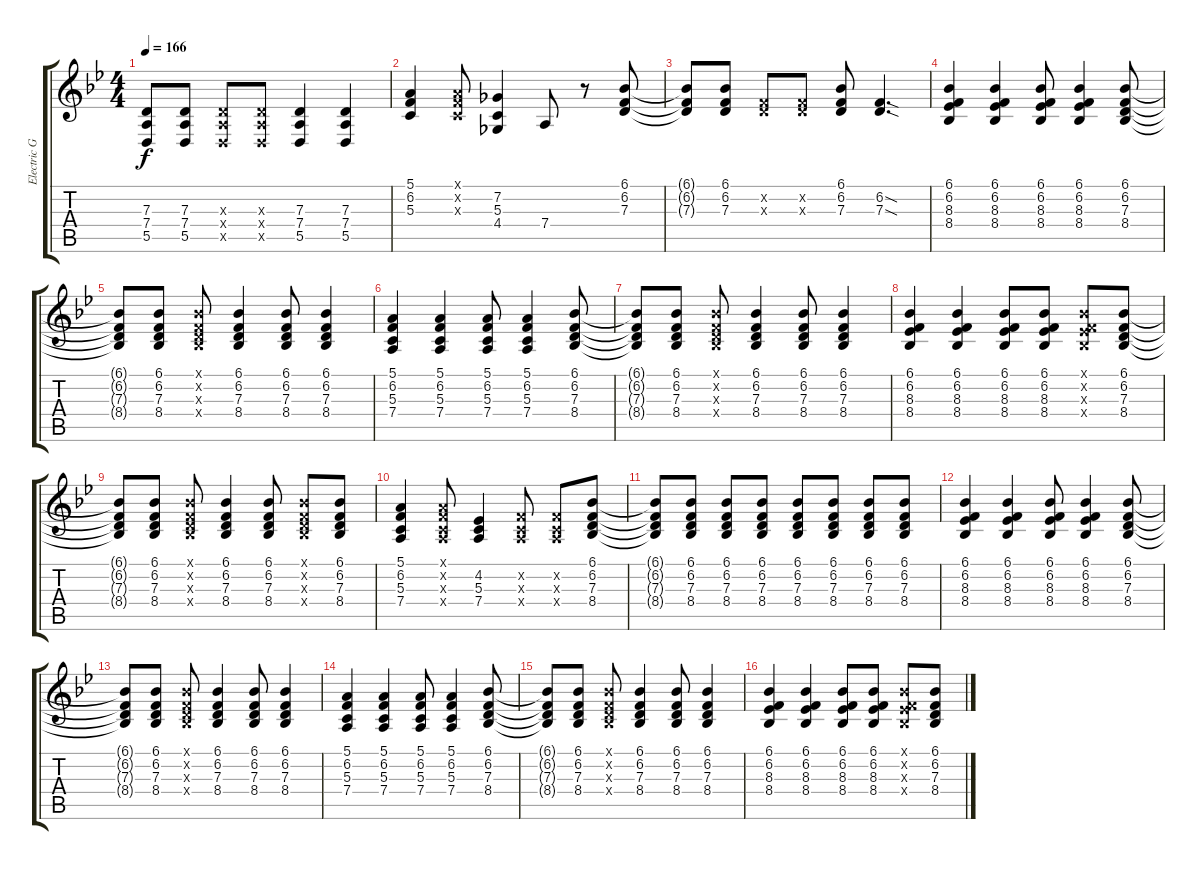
\track ("Electric Guitar" "Electric G") {instrument choiraahs}
\staff {score tabs}
\tuning (E4 B3 G3 D3 A2 E2) {hide}
\ts (4 4)
\tempo 166
\clef g2
\ks gminor
(7.3 7.4 5.5).8{dy f} (7.3 7.4 5.5).8 (7.3{x} 7.4{x} 5.5{x}).8 (7.3{x} 7.4{x} 5.5{x}).8 (7.3 7.4 5.5).4 (7.3 7.4 5.5).4 |
(5.1 6.2 5.3).4 (5.1{x} 6.2{x} 5.3{x}).8 (7.2 5.3 4.4).4 7.4.8 r.8 (6.1 6.2 7.3).8 |
(6.1{t} 6.2{t} 7.3{t}).8 (6.1 6.2 7.3).8 (6.2{x} 7.3{x}).8 (6.2{x} 7.3{x}).8 (6.1 6.2 7.3).8 (6.2{sod} 7.3{sod}).4{d} |
(6.1 6.2 8.3 8.4).4 (6.1 6.2 8.3 8.4).4 (6.1 6.2 8.3 8.4).8 (6.1 6.2 8.3 8.4).4 (6.1 6.2 7.3 8.4).8 |
(6.1{t} 6.2{t} 7.3{t} 8.4{t}).8 (6.1 6.2 7.3 8.4).8 (6.1{x} 6.2{x} 7.3{x} 8.4{x}).8 (6.1 6.2 7.3 8.4).4 (6.1 6.2 7.3 8.4).8 (6.1 6.2 7.3 8.4).4 |
(5.1 6.2 5.3 7.4).4 (5.1 6.2 5.3 7.4).4 (5.1 6.2 5.3 7.4).8 (5.1 6.2 5.3 7.4).4 (6.1 6.2 7.3 8.4).8 |
(6.1{t} 6.2{t} 7.3{t} 8.4{t}).8 (6.1 6.2 7.3 8.4).8 (6.1{x} 6.2{x} 7.3{x} 8.4{x}).8 (6.1 6.2 7.3 8.4).4 (6.1 6.2 7.3 8.4).8 (6.1 6.2 7.3 8.4).4 |
(6.1 6.2 8.3 8.4).4 (6.1 6.2 8.3 8.4).4 (6.1 6.2 8.3 8.4).8 (6.1 6.2 8.3 8.4).8 (6.1{x} 6.2{x} 8.3{x} 8.4{x}).8 (6.1 6.2 7.3 8.4).8 |
(6.1{t} 6.2{t} 7.3{t} 8.4{t}).8 (6.1 6.2 7.3 8.4).8 (6.1{x} 6.2{x} 7.3{x} 8.4{x}).8 (6.1 6.2 7.3 8.4).4 (6.1 6.2 7.3 8.4).8 (6.1{x} 6.2{x} 7.3{x} 8.4{x}).8 (6.1 6.2 7.3 8.4).8 |
(5.1 6.2 5.3 7.4).4 (5.1{x} 6.2{x} 5.3{x} 7.4{x}).8 (4.2 5.3 7.4).4 (6.2{x} 5.3{x} 7.4{x}).8 (6.2{x} 5.3{x} 7.4{x}).8 (6.1 6.2 7.3 8.4).8 |
(6.1{t} 6.2{t} 7.3{t} 8.4{t}).8 (6.1 6.2 7.3 8.4).8 (6.1 6.2 7.3 8.4).8 (6.1 6.2 7.3 8.4).8 (6.1 6.2 7.3 8.4).8 (6.1 6.2 7.3 8.4).8 (6.1 6.2 7.3 8.4).8 (6.1 6.2 7.3 8.4).8 |
(6.1 6.2 8.3 8.4).4 (6.1 6.2 8.3 8.4).4 (6.1 6.2 8.3 8.4).8 (6.1 6.2 8.3 8.4).4 (6.1 6.2 7.3 8.4).8 |
(6.1{t} 6.2{t} 7.3{t} 8.4{t}).8 (6.1 6.2 7.3 8.4).8 (6.1{x} 6.2{x} 7.3{x} 8.4{x}).8 (6.1 6.2 7.3 8.4).4 (6.1 6.2 7.3 8.4).8 (6.1 6.2 7.3 8.4).4 |
(5.1 6.2 5.3 7.4).4 (5.1 6.2 5.3 7.4).4 (5.1 6.2 5.3 7.4).8 (5.1 6.2 5.3 7.4).4 (6.1 6.2 7.3 8.4).8 |
(6.1{t} 6.2{t} 7.3{t} 8.4{t}).8 (6.1 6.2 7.3 8.4).8 (6.1{x} 6.2{x} 7.3{x} 8.4{x}).8 (6.1 6.2 7.3 8.4).4 (6.1 6.2 7.3 8.4).8 (6.1 6.2 7.3 8.4).4 |
(6.1 6.2 8.3 8.4).4 (6.1 6.2 8.3 8.4).4 (6.1 6.2 8.3 8.4).8 (6.1 6.2 8.3 8.4).8 (6.1{x} 6.2{x} 8.3{x} 8.4{x}).8 (6.1 6.2 7.3 8.4).8
